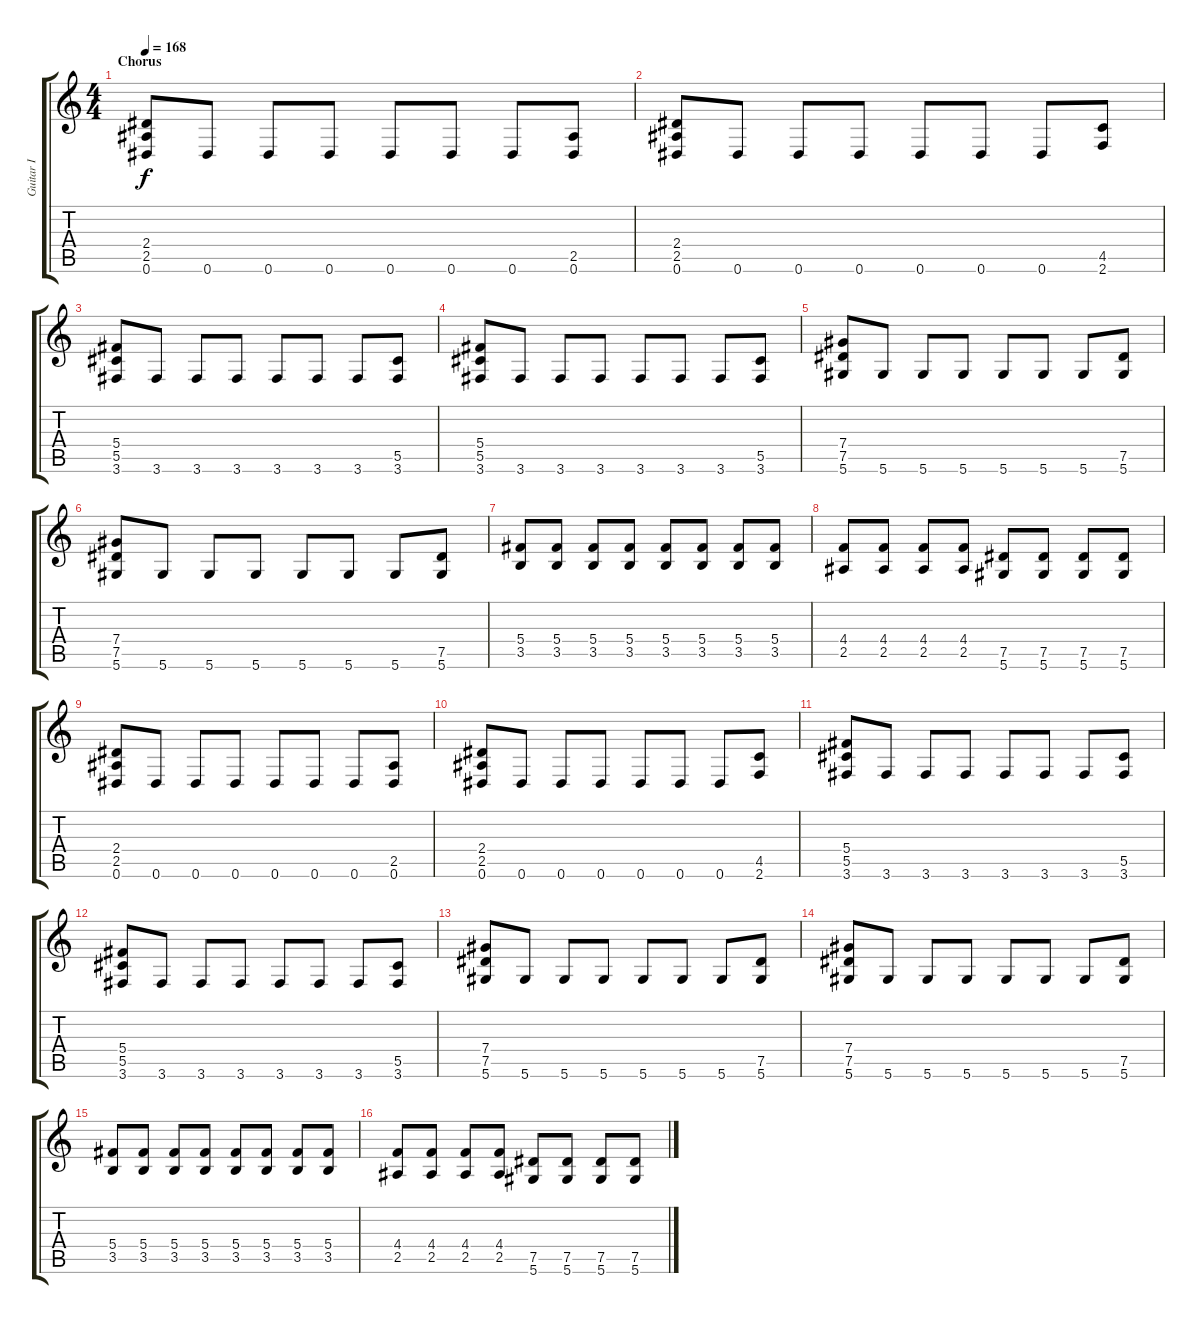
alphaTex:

\track ("Guitar I" "Guitar I") {instrument acousticguitarsteel}
\staff {score tabs}
\tuning (Eb4 Bb3 Gb3 Db3 Ab2 Eb2) {hide}
\ts (4 4)
\section ("" "Chorus")
\tempo 168
\clef g2
\ks c
(2.4 2.5 0.6).8{dy f volume 13 instrument distortionguitar} 0.6.8 0.6.8 0.6.8 0.6.8 0.6.8 0.6.8 (2.5 0.6).8 |
(2.4 2.5 0.6).8 0.6.8 0.6.8 0.6.8 0.6.8 0.6.8 0.6.8 (4.5 2.6).8 |
(5.4 5.5 3.6).8 3.6.8 3.6.8 3.6.8 3.6.8 3.6.8 3.6.8 (5.5 3.6).8 |
(5.4 5.5 3.6).8 3.6.8 3.6.8 3.6.8 3.6.8 3.6.8 3.6.8 (5.5 3.6).8 |
(7.4 7.5 5.6).8 5.6.8 5.6.8 5.6.8 5.6.8 5.6.8 5.6.8 (7.5 5.6).8 |
(7.4 7.5 5.6).8 5.6.8 5.6.8 5.6.8 5.6.8 5.6.8 5.6.8 (7.5 5.6).8 |
(5.4 3.5).8 (5.4 3.5).8 (5.4 3.5).8 (5.4 3.5).8 (5.4 3.5).8 (5.4 3.5).8 (5.4 3.5).8 (5.4 3.5).8 |
(4.4 2.5).8 (4.4 2.5).8 (4.4 2.5).8 (4.4 2.5).8 (7.5 5.6).8 (7.5 5.6).8 (7.5 5.6).8 (7.5 5.6).8 |
(2.4 2.5 0.6).8{volume 13 instrument distortionguitar} 0.6.8 0.6.8 0.6.8 0.6.8 0.6.8 0.6.8 (2.5 0.6).8 |
(2.4 2.5 0.6).8 0.6.8 0.6.8 0.6.8 0.6.8 0.6.8 0.6.8 (4.5 2.6).8 |
(5.4 5.5 3.6).8 3.6.8 3.6.8 3.6.8 3.6.8 3.6.8 3.6.8 (5.5 3.6).8 |
(5.4 5.5 3.6).8 3.6.8 3.6.8 3.6.8 3.6.8 3.6.8 3.6.8 (5.5 3.6).8 |
(7.4 7.5 5.6).8 5.6.8 5.6.8 5.6.8 5.6.8 5.6.8 5.6.8 (7.5 5.6).8 |
(7.4 7.5 5.6).8 5.6.8 5.6.8 5.6.8 5.6.8 5.6.8 5.6.8 (7.5 5.6).8 |
(5.4 3.5).8 (5.4 3.5).8 (5.4 3.5).8 (5.4 3.5).8 (5.4 3.5).8 (5.4 3.5).8 (5.4 3.5).8 (5.4 3.5).8 |
(4.4 2.5).8 (4.4 2.5).8 (4.4 2.5).8 (4.4 2.5).8 (7.5 5.6).8 (7.5 5.6).8 (7.5 5.6).8 (7.5 5.6).8
